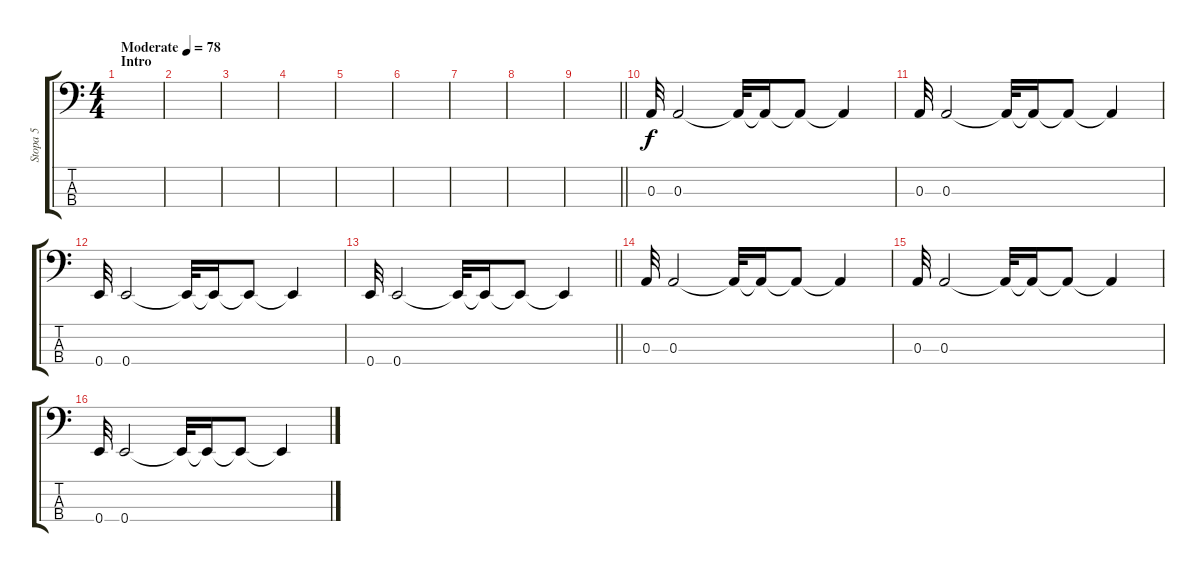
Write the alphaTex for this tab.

\track ("Stopa 5" "Stopa 5") {instrument electricbassfinger}
\staff {score tabs}
\tuning (G2 D2 A1 E1) {hide}
\ts (4 4)
\section ("" "Intro")
\tempo (78 "Moderate")
\clef f4
\ks c
|
|
|
|
|
|
|
|
\barLineRight lightlight
|
0.3.32 0.3.2 0.3{t}.32 0.3{t}.16 0.3{t}.8 0.3{t}.4 |
0.3.32 0.3.2 0.3{t}.32 0.3{t}.16 0.3{t}.8 0.3{t}.4 |
0.4.32 0.4.2 0.4{t}.32 0.4{t}.16 0.4{t}.8 0.4{t}.4 |
\barLineRight lightlight
0.4.32 0.4.2 0.4{t}.32 0.4{t}.16 0.4{t}.8 0.4{t}.4 |
0.3.32 0.3.2 0.3{t}.32 0.3{t}.16 0.3{t}.8 0.3{t}.4 |
0.3.32 0.3.2 0.3{t}.32 0.3{t}.16 0.3{t}.8 0.3{t}.4 |
0.4.32 0.4.2 0.4{t}.32 0.4{t}.16 0.4{t}.8 0.4{t}.4
